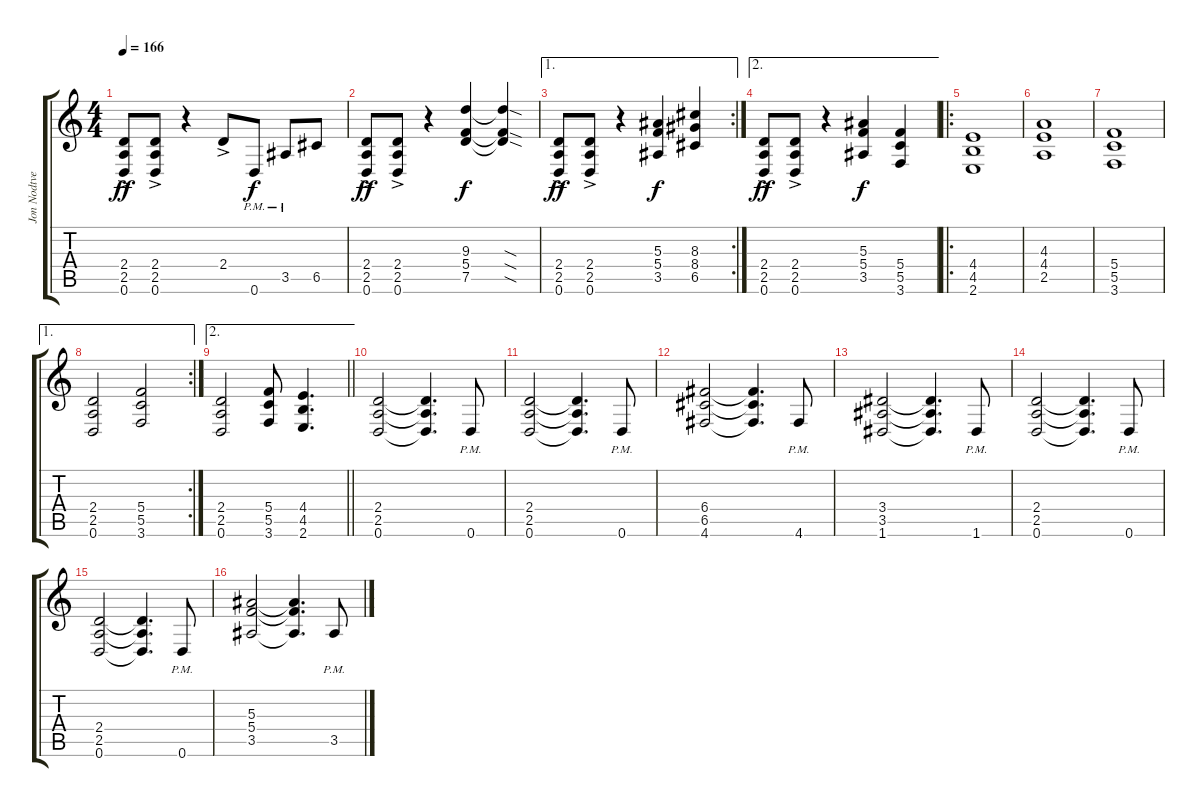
\track ("Jon Nodtveidt" "Jon Nodtve") {instrument distortionguitar}
\staff {score tabs}
\tuning (D4 A3 F3 C3 G2 D2) {hide}
\ts (4 4)
\tempo 166
\clef g2
\ks c
(2.4{ac} 2.5{ac} 0.6{ac}).8{dy ff} (2.4{ac} 2.5{ac} 0.6{ac}).8 r.4 2.4{ac}.8 0.6{pm}.8{dy f} 3.5{pm}.8 6.5.8 |
(2.4{ac} 2.5{ac} 0.6{ac}).8{dy ff} (2.4{ac} 2.5{ac} 0.6{ac}).8 r.4 (9.3 5.4 7.5).4{dy f} (9.3{sod t} 5.4{sod t} 7.5{sod t}).4 |
\ae 1
\rc 2
(2.4{ac} 2.5{ac} 0.6{ac}).8{dy ff} (2.4{ac} 2.5{ac} 0.6{ac}).8 r.4 (5.3 5.4 3.5).4{dy f} (8.3 8.4 6.5).4 |
\ae 2
(2.4{ac} 2.5{ac} 0.6{ac}).8{dy ff} (2.4{ac} 2.5{ac} 0.6{ac}).8 r.4 (5.3 5.4 3.5).4{dy f} (5.4 5.5 3.6).4 |
\ro
(4.4 4.5 2.6).1 |
(4.3 4.4 2.5).1 |
(5.4 5.5 3.6).1 |
\ae 1
\rc 2
(2.4 2.5 0.6).2 (5.4 5.5 3.6).2 |
\ae 2
\barLineRight lightlight
(2.4 2.5 0.6).2 (5.4 5.5 3.6).8 (4.4 4.5 2.6).4{d} |
(2.4 2.5 0.6).2 (2.4{t} 2.5{t} 0.6{t}).4{d} 0.6{pm}.8 |
(2.4 2.5 0.6).2 (2.4{t} 2.5{t} 0.6{t}).4{d} 0.6{pm}.8 |
(6.4 6.5 4.6).2 (6.4{t} 6.5{t} 4.6{t}).4{d} 4.6{pm}.8 |
(3.4 3.5 1.6).2 (3.4{t} 3.5{t} 1.6{t}).4{d} 1.6{pm}.8 |
(2.4 2.5 0.6).2 (2.4{t} 2.5{t} 0.6{t}).4{d} 0.6{pm}.8 |
(2.4 2.5 0.6).2 (2.4{t} 2.5{t} 0.6{t}).4{d} 0.6{pm}.8 |
(5.3 5.4 3.5).2 (5.3{t} 5.4{t} 3.5{t}).4{d} 3.5{pm}.8
